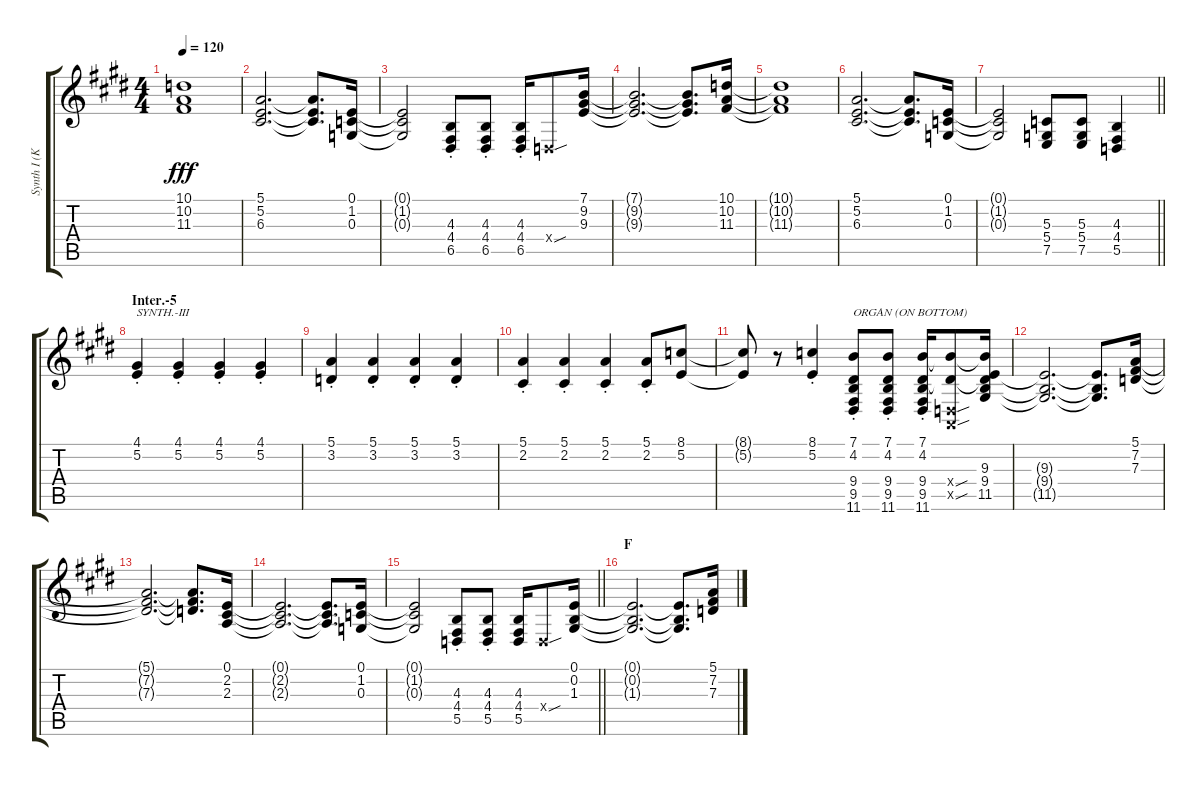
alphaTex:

\track ("Synth I (Kotobuki Tsumugi)" "Synth I (K") {instrument lead2sawtooth}
\staff {score tabs}
\tuning (E4 B3 G3 D3 A2 E2) {hide}
\ts (4 4)
\tempo 120
\clef g2
\ks e
(10.1{t} 10.2{t} 11.3{t}).1{dy fff} |
(5.1 5.2 6.3).2{d} (5.1{t} 5.2{t} 6.3{t}).8{d} (0.1 1.2 0.3).16 |
(0.1{t} 1.2{t} 0.3{t}).2 (4.3{st} 4.4{st} 6.5{st}).8 (4.3{st} 4.4{st} 6.5{st}).8 (4.3{st} 4.4{st} 6.5{st}).16 0.4{sou x}.8 (7.1 9.2 9.3).16 |
(7.1{t} 9.2{t} 9.3{t}).2{d} (7.1{t} 9.2{t} 9.3{t}).8{d} (10.1 10.2 11.3).16 |
(10.1{t} 10.2{t} 11.3{t}).1 |
(5.1 5.2 6.3).2{d} (5.1{t} 5.2{t} 6.3{t}).8{d} (0.1 1.2 0.3).16 |
\barLineRight lightlight
(0.1{t} 1.2{t} 0.3{t}).2 (5.3 5.4 7.5).8 (5.3 5.4 7.5).8 (4.3 4.4 5.5).4 |
\section ("" "Inter.-5")
(4.1{st} 5.2{st}).4{txt "SYNTH.-III"} (4.1{st} 5.2{st}).4 (4.1{st} 5.2{st}).4 (4.1{st} 5.2{st}).4 |
(5.1{st} 3.2{st}).4 (5.1{st} 3.2{st}).4 (5.1{st} 3.2{st}).4 (5.1{st} 3.2{st}).4 |
(5.1{st} 2.2{st}).4 (5.1{st} 2.2{st}).4 (5.1{st} 2.2{st}).4 (5.1{st} 2.2{st}).8 (8.1 5.2).8 |
(8.1{t} 5.2{t}).8 r.8 (8.1{st} 5.2{st}).4 (7.1{st} 4.2{st} 9.4{st} 9.5{st} 11.6{st}).8{txt "ORGAN (ON BOTTOM)"} (7.1{st} 4.2{st} 9.4{st} 9.5{st} 11.6{st}).8 (7.1{st} 4.2{st} 9.4 9.5 11.6).16 (7.1{t} 4.2{t} 0.4{sou x} 0.5{sou x}).8 (7.1{t} 4.2{t} 9.3 9.4 11.5).16 |
(9.3{t} 9.4{t} 11.5{t}).2{d} (9.3{t} 9.4{t} 11.5{t}).8{d} (5.1 7.2 7.3).16 |
(5.1{t} 7.2{t} 7.3{t}).2{d} (5.1{t} 7.2{t} 7.3{t}).8{d} (0.1 2.2 2.3).16 |
(0.1{t} 2.2{t} 2.3{t}).2{d} (0.1{t} 2.2{t} 2.3{t}).8{d} (0.1 1.2 0.3).16 |
\barLineRight lightlight
(0.1{t} 1.2{t} 0.3{t}).2 (4.3{st} 4.4{st} 5.5{st}).8 (4.3{st} 4.4{st} 5.5{st}).8 (4.3 4.4 5.5).16 0.4{sou x}.8 (0.1 0.2 1.3).16 |
\section ("" "F")
(0.1{t} 0.2{t} 1.3{t}).2{d} (0.1{t} 0.2{t} 1.3{t}).8{d} (5.1 7.2 7.3).16
